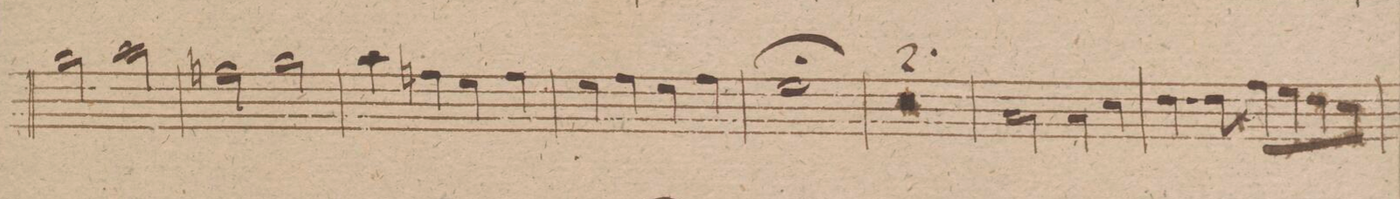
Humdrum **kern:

**kern	**dynam
*I"Trombone Alto.	*
*clefC3	*
*k[f#c#g#d#]	*
*met(c)	*
*M4/4	*
2a\	.
2b\	.
=254	=254
2gn\	.
2a\	.
=255	=255
4b\	.
4gn\	.
4f#\	.
4g\	.
=256	=256
4f#\	.
4g#\	.
4f#\	.
4g#\	.
=257	=257
1f#\;	.
=258	=258
0r	.
=259	=259
=260	=260
2B\	.
4B\	.
4d#\	.
=261	=261
4.e\	.
8e\	.
8g#\L	.
8f#\	.
8e\	.
8d#\J	.
=262	=262
*-	*-
